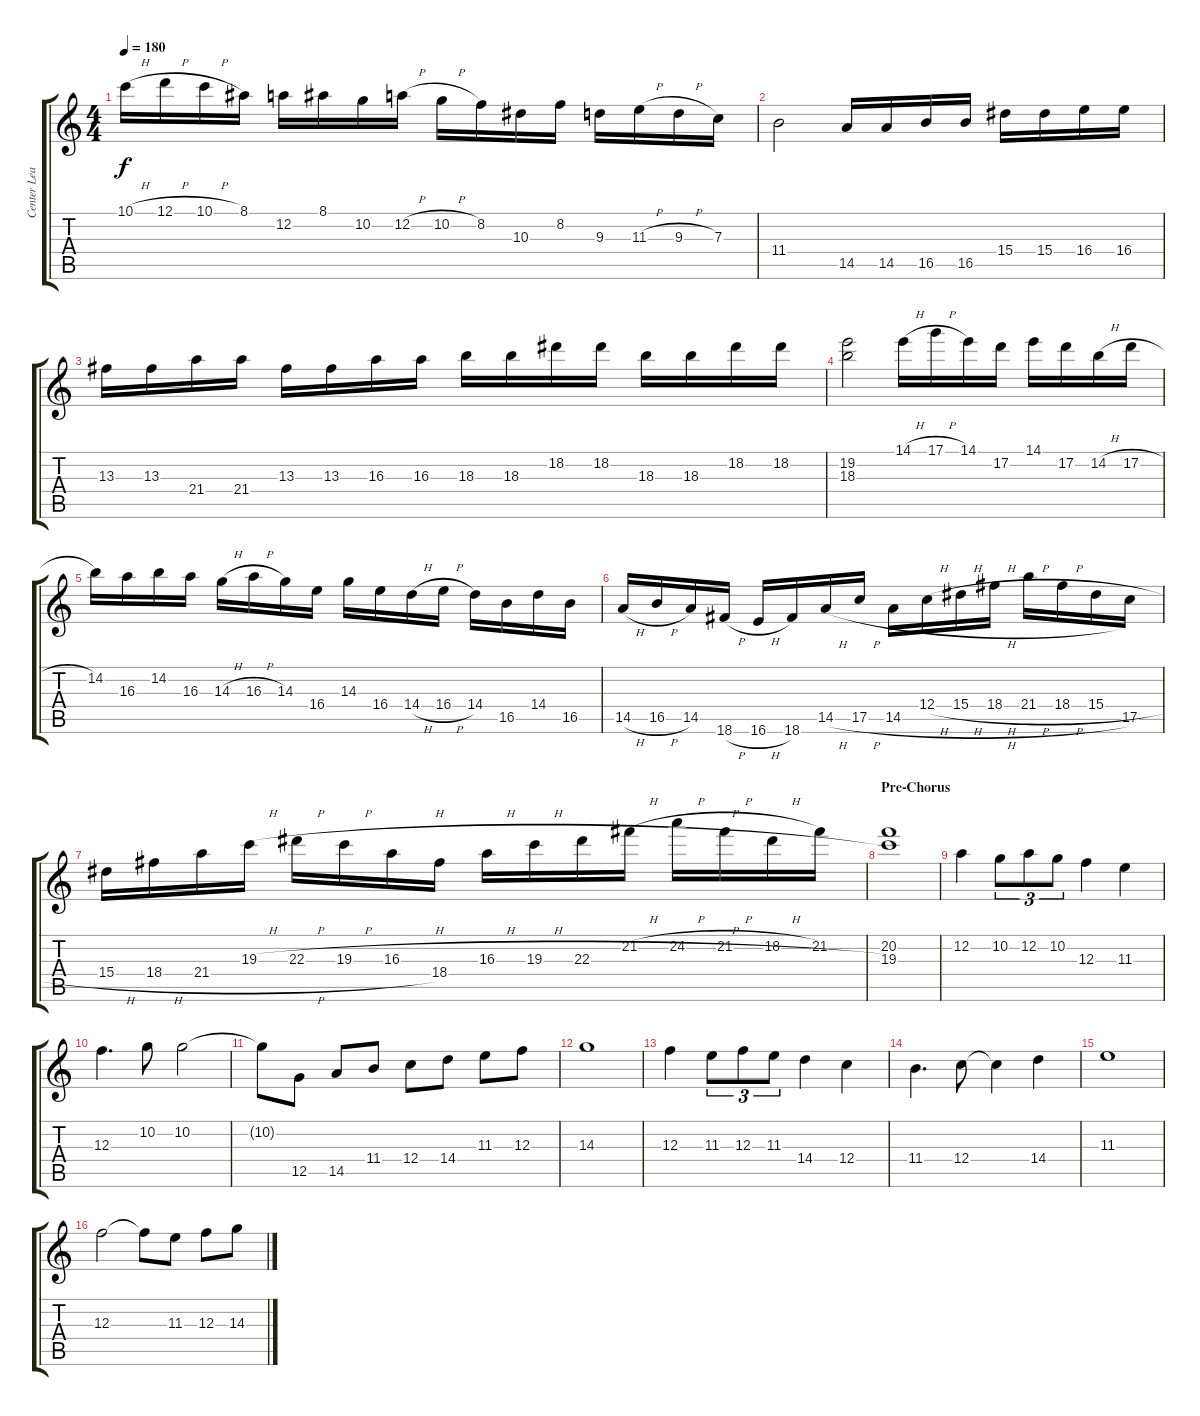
\track ("Center Lead 1" "Center Lea") {instrument overdrivenguitar}
\staff {score tabs}
\tuning (D4 A3 F3 C3 G2 C2) {hide}
\ts (4 4)
\tempo 180
\clef g2
\ks aminor
10.1{h}.16{dy f} 12.1{h}.16 10.1{h}.16 8.1.16 12.2.16 8.1.16 10.2.16 12.2{h}.16 10.2{h}.16 8.2.16 10.3.16 8.2.16 9.3.16 11.3{h}.16 9.3{h}.16 7.3.16 |
11.4.2 14.5.16 14.5.16 16.5.16 16.5.16 15.4.16 15.4.16 16.4.16 16.4.16 |
13.3.16 13.3.16 21.4.16 21.4.16 13.3.16 13.3.16 16.3.16 16.3.16 18.3.16 18.3.16 18.2.16 18.2.16 18.3.16 18.3.16 18.2.16 18.2.16 |
(19.2 18.3).2 14.1{h}.16 17.1{h}.16 14.1.16 17.2.16 14.1.16 17.2.16 14.2{h}.16 17.2{h}.16 |
14.2.16 16.3.16 14.2.16 16.3.16 14.3{h}.16 16.3{h}.16 14.3.16 16.4.16 14.3.16 16.4.16 14.4{h}.16 16.4{h}.16 14.4.16 16.5.16 14.4.16 16.5.16 |
14.5{h}.16 16.5{h}.16 14.5.16 18.6{h}.16 16.6{h}.16 18.6.16 14.5{h}.16 17.5{h}.16 14.5{h}.16 12.4{h}.16 15.4{h}.16 18.4{h}.16 21.4{h}.16 18.4{h}.16 15.4{h}.16 17.5.16 |
15.4{h}.16 18.4{h}.16 21.4{h}.16 19.3{h}.16 22.3{h}.16 19.3{h}.16 16.3{h}.16 18.4.16 16.3{h}.16 19.3{h}.16 22.3{h}.16 21.2{h}.16 24.2{h}.16 21.2{h}.16 18.2{h}.16 21.2.16 |
\section ("" "Pre-Chorus")
(20.2 19.3).1 |
12.2.4 10.2.8{tu (3 2)} 12.2.8{tu (3 2)} 10.2.8{tu (3 2)} 12.3.4 11.3.4 |
12.3.4{d} 10.2.8 10.2.2 |
10.2{t}.8 12.5.8 14.5.8 11.4.8 12.4.8 14.4.8 11.3.8 12.3.8 |
14.3.1 |
12.3.4 11.3.8{tu (3 2)} 12.3.8{tu (3 2)} 11.3.8{tu (3 2)} 14.4.4 12.4.4 |
11.4.4{d} 12.4.8 12.4{t}.4 14.4.4 |
11.3.1 |
12.3.2 12.3{t}.8 11.3.8 12.3.8 14.3.8
